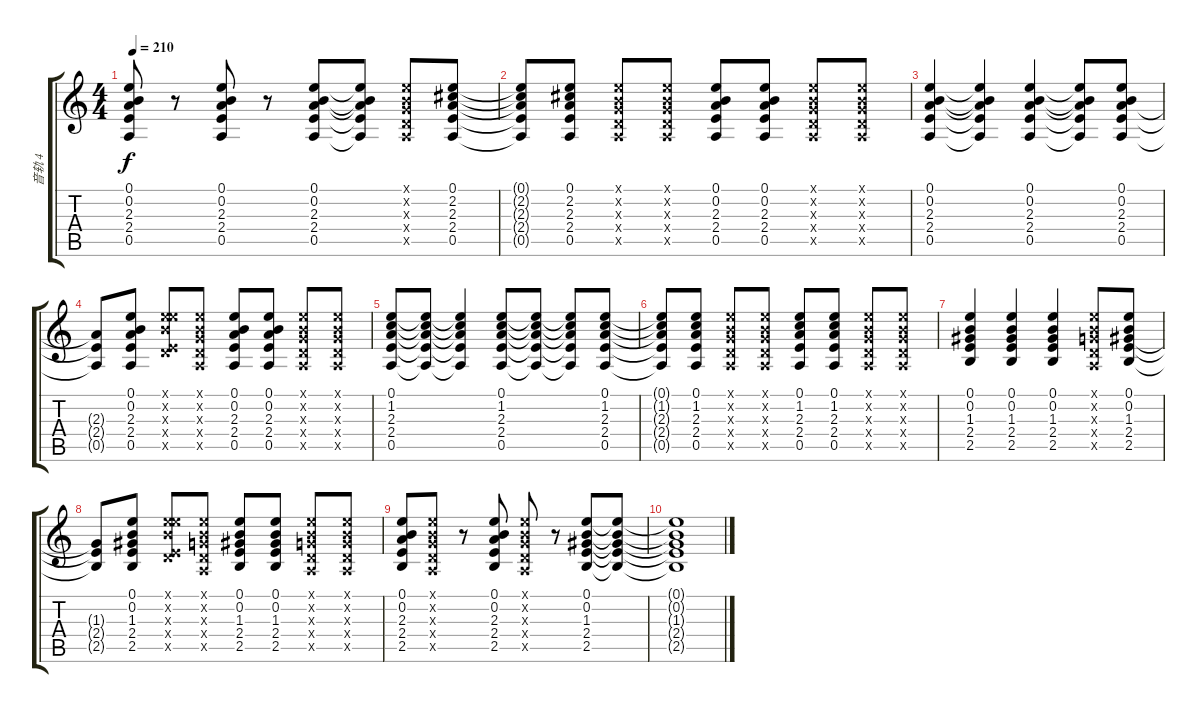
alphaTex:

\track ("音轨 4" "音轨 4") {instrument acousticguitarsteel}
\staff {score tabs}
\tuning (E4 B3 G3 D3 A2 E2) {hide}
\ts (4 4)
\tempo 210
\clef g2
\ks c
(0.1 0.2 2.3 2.4 0.5).8{dy f} r.8 (0.1 0.2 2.3 2.4 0.5).8 r.8 (0.1 0.2 2.3 2.4 0.5).8 (0.1{t} 0.2{t} 2.3{t} 2.4{t} 0.5{t}).8 (0.1{x} 0.2{x} 0.3{x} 0.4{x} 0.5{x}).8 (0.1 2.2 2.3 2.4 0.5).8 |
(0.1{t} 2.2{t} 2.3{t} 2.4{t} 0.5{t}).8 (0.1 2.2 2.3 2.4 0.5).8 (0.1{x} 0.2{x} 0.3{x} 0.4{x} 0.5{x}).8 (0.1{x} 0.2{x} 0.3{x} 0.4{x} 0.5{x}).8 (0.1 0.2 2.3 2.4 0.5).8 (0.1 0.2 2.3 2.4 0.5).8 (0.1{x} 0.2{x} 0.3{x} 0.4{x} 0.5{x}).8 (0.1{x} 0.2{x} 0.3{x} 0.4{x} 0.5{x}).8 |
(0.1 0.2 2.3 2.4 0.5).4 (0.1{t} 0.2{t} 2.3{t} 2.4{t} 0.5{t}).4 (0.1 0.2 2.3 2.4 0.5).4 (0.1{t} 0.2{t} 2.3{t} 2.4{t} 0.5{t}).8 (0.1 0.2 2.3 2.4 0.5).8 |
(2.3{t} 2.4{t} 0.5{t}).8 (0.1 0.2 2.3 2.4 0.5).8 (0.1{x} 0.2{x} 9.3{x} 0.4{x} 7.5{x}).8 (0.1{x} 0.2{x} 0.3{x} 0.4{x} 0.5{x}).8 (0.1 0.2 2.3 2.4 0.5).8 (0.1 0.2 2.3 2.4 0.5).8 (0.1{x} 0.2{x} 0.3{x} 0.4{x} 0.5{x}).8 (0.1{x} 0.2{x} 0.3{x} 0.4{x} 0.5{x}).8 |
(0.1 1.2 2.3 2.4 0.5).8 (0.1{t} 1.2{t} 2.3{t} 2.4{t} 0.5{t}).8 (0.1{t} 1.2{t} 2.3{t} 2.4{t} 0.5{t}).4 (0.1 1.2 2.3 2.4 0.5).8 (0.1{t} 1.2{t} 2.3{t} 2.4{t} 0.5{t}).8 (0.1{t} 1.2{t} 2.3{t} 2.4{t} 0.5{t}).8 (0.1 1.2 2.3 2.4 0.5).8 |
(0.1{t} 1.2{t} 2.3{t} 2.4{t} 0.5{t}).8 (0.1 1.2 2.3 2.4 0.5).8 (0.1{x} 0.2{x} 0.3{x} 0.4{x} 0.5{x}).8 (0.1{x} 0.2{x} 0.3{x} 0.4{x} 0.5{x}).8 (0.1 1.2 2.3 2.4 0.5).8 (0.1 1.2 2.3 2.4 0.5).8 (0.1{x} 0.2{x} 0.3{x} 0.4{x} 0.5{x}).8 (0.1{x} 0.2{x} 0.3{x} 0.4{x} 0.5{x}).8 |
(0.1 0.2 1.3 2.4 2.5).4 (0.1 0.2 1.3 2.4 2.5).4 (0.1 0.2 1.3 2.4 2.5).4 (0.1{x} 0.2{x} 0.3{x} 0.4{x} 0.5{x}).8 (0.1 0.2 1.3 2.4 2.5).8 |
(1.3{t} 2.4{t} 2.5{t}).8 (0.1 0.2 1.3 2.4 2.5).8 (0.1{x} 0.2{x} 9.3{x} 0.4{x} 7.5{x}).8 (0.1{x} 0.2{x} 0.3{x} 0.4{x} 0.5{x}).8 (0.1 0.2 1.3 2.4 2.5).8 (0.1 0.2 1.3 2.4 2.5).8 (0.1{x} 0.2{x} 0.3{x} 0.4{x} 0.5{x}).8 (0.1{x} 0.2{x} 0.3{x} 0.4{x} 0.5{x}).8 |
(0.1 0.2 2.3 2.4 2.5).8 (0.1{x} 0.2{x} 0.3{x} 0.4{x} 0.5{x}).8 r.8 (0.1 0.2 2.3 2.4 2.5).8 (0.1{x} 0.2{x} 0.3{x} 0.4{x} 0.5{x}).8 r.8 (0.1 0.2 1.3 2.4 2.5).8 (0.1{t} 0.2{t} 1.3{t} 2.4{t} 2.5{t}).8 |
(0.1{t} 0.2{t} 1.3{t} 2.4{t} 2.5{t}).1
